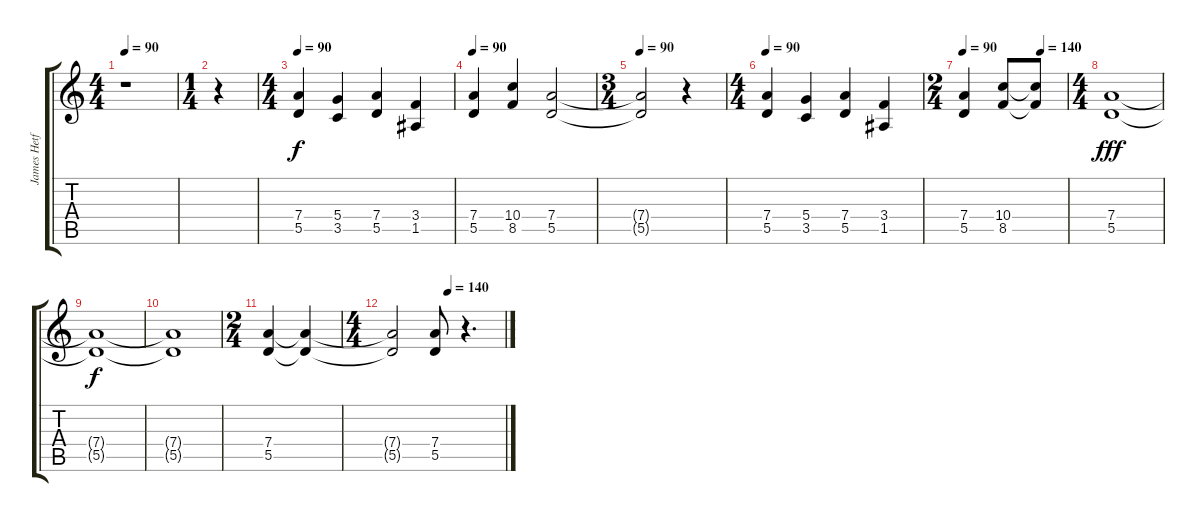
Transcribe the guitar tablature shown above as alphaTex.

\track ("James Hetfield (Guitar dist)" "James Hetf") {instrument distortionguitar}
\staff {score tabs}
\tuning (E4 B3 G3 D3 A2 E2) {hide}
\ts (4 4)
\tempo 90
\clef g2
\ks c
r.1{dy f} |
\ts (1 4)
r.4 |
\ts (4 4)
\tempo 90
(7.4 5.5).4{volume 16 instrument distortionguitar} (5.4 3.5).4 (7.4 5.5).4 (3.4 1.5).4 |
\tempo 90
(7.4 5.5).4 (10.4 8.5).4 (7.4 5.5).2 |
\ts (3 4)
\tempo 90
(7.4{t} 5.5{t}).2 r.4 |
\ts (4 4)
\tempo 90
(7.4 5.5).4 (5.4 3.5).4 (7.4 5.5).4 (3.4 1.5).4 |
\ts (2 4)
\tempo 90
\tempo (140 0.75)
(7.4 5.5).4 (10.4 8.5).8 (10.4{t} 8.5{t}).8 |
\ts (4 4)
(7.4 5.5).1{dy fff volume 16} |
(7.4{t} 5.5{t}).1{dy f} |
(7.4{t} 5.5{t}).1 |
\ts (2 4)
(7.4 5.5).4 (7.4{t} 5.5{t}).4 |
\ts (4 4)
\tempo (140 0.5)
(7.4{t} 5.5{t}).2 (7.4 5.5).8 r.4{d}
